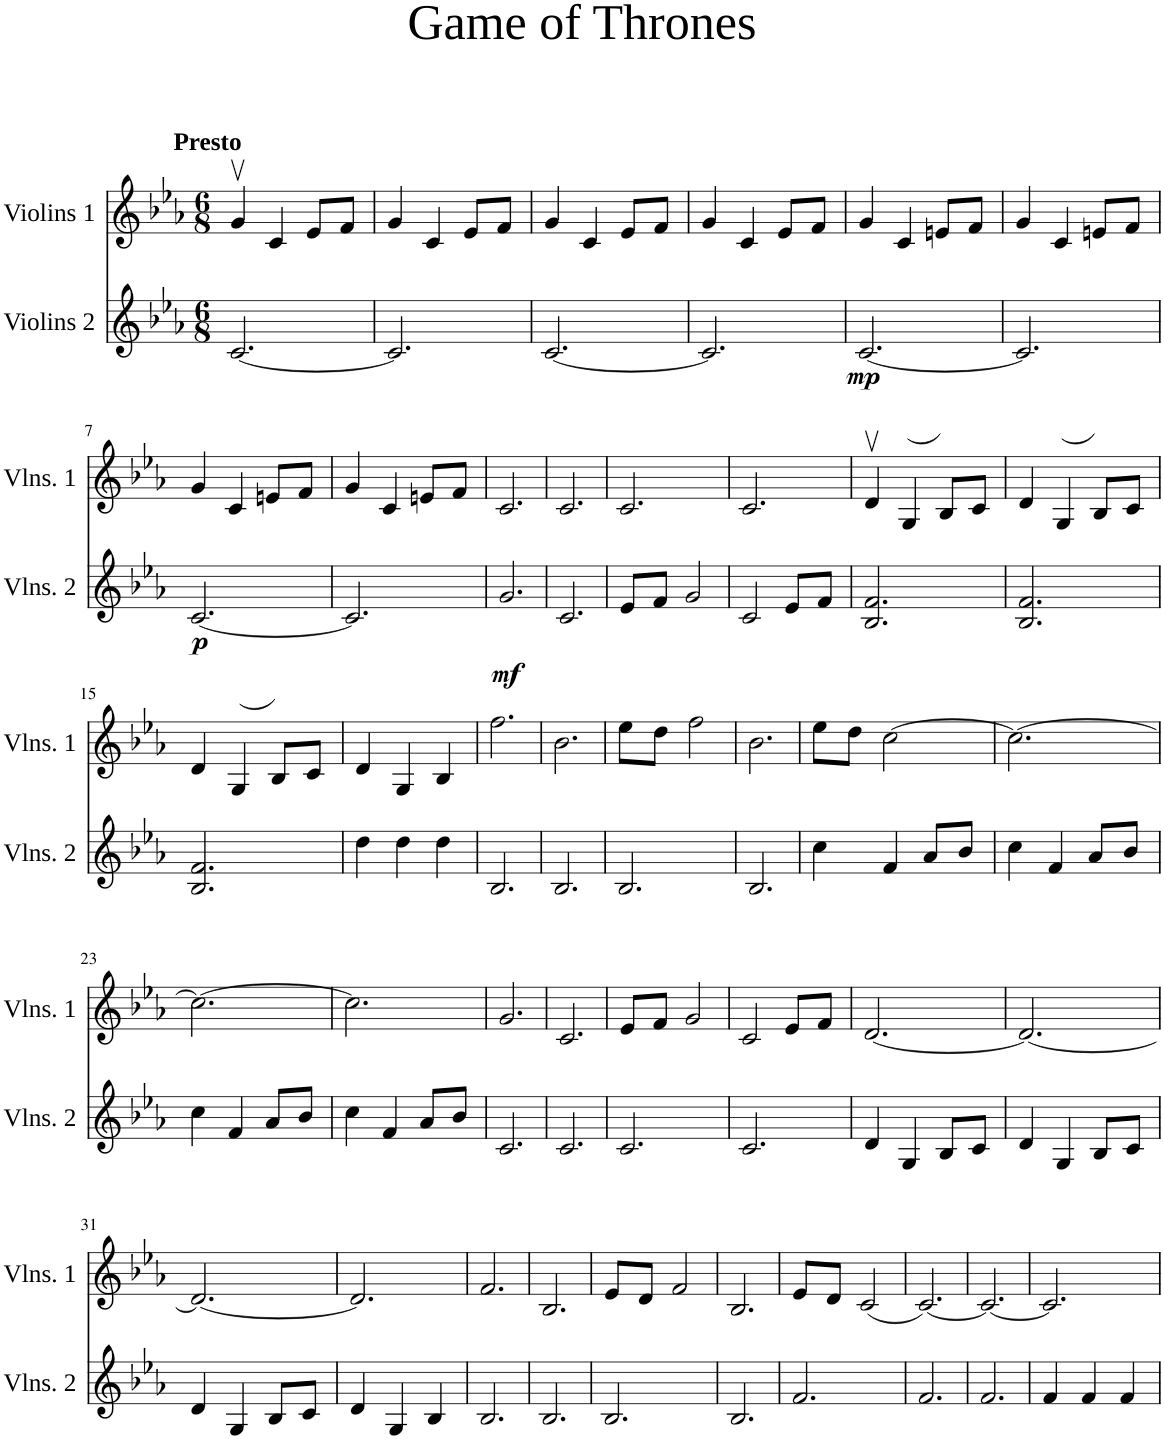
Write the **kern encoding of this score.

**kern	**dynam	**kern
*part2	*part2	*part1
*staff2	*staff2	*staff1
*I"Violins 2	*	*I"Violins 1
*I'Vlns. 2	*	*I'Vlns. 1
*clefG2	*	*clefG2
*k[b-e-a-]	*	*k[b-e-a-]
*M6/8	*	*M6/8
=1	=1	=1
!	!	!LO:TX:a:B:t=Presto
[2.c/	.	4gv/
.	.	4c/
.	.	8e-/L
.	.	8f/J
=2	=2	=2
2.c/]	.	4g/
.	.	4c/
.	.	8e-/L
.	.	8f/J
=3	=3	=3
[2.c/	.	4g/
.	.	4c/
.	.	8e-/L
.	.	8f/J
=4	=4	=4
2.c/]	.	4g/
.	.	4c/
.	.	8e-/L
.	.	8f/J
=5	=5	=5
!	!LO:DY:b	!
[2.c/	mp	4g/
.	.	4c/
.	.	8en/L
.	.	8f/J
=6	=6	=6
2.c/]	.	4g/
.	.	4c/
.	.	8en/L
.	.	8f/J
!!LO:LB:g=z
=7	=7	=7
!	!LO:DY:b	!
[2.c/	p	4g/
.	.	4c/
.	.	8en/L
.	.	8f/J
=8	=8	=8
2.c/]	.	4g/
.	.	4c/
.	.	8en/L
.	.	8f/J
=9	=9	=9
!	!LO:DY:b	!
2.g/	mf	2.c/
=10	=10	=10
2.c/	.	2.c/
=11	=11	=11
8e-/L	.	2.c/
8f/J	.	.
2g/	.	.
=12	=12	=12
2c/	.	2.c/
8e-/L	.	.
8f/J	.	.
=13	=13	=13
2.B-/ 2.f/	.	4dv/
.	.	4G/
.	.	(8B-/L
.	.	8c/J)
=14	=14	=14
2.B-/ 2.f/	.	4d/
.	.	4G/
.	.	(8B-/L
.	.	8c/J)
!!LO:LB:g=z
=15	=15	=15
2.B-/ 2.f/	.	4d/
.	.	4G/
.	.	(8B-/L
.	.	8c/J)
=16	=16	=16
4dd\	.	4d/
4dd\	.	4G/
4dd\	.	4B-/
=17	=17	=17
2.B-/	.	2.ff\
=18	=18	=18
2.B-/	.	2.b-\
=19	=19	=19
2.B-/	.	8ee-\L
.	.	8dd\J
.	.	2ff\
=20	=20	=20
2.B-/	.	2.b-\
=21	=21	=21
4cc\	.	8ee-\L
.	.	8dd\J
4f/	.	[2cc\
8a-/L	.	.
8b-/J	.	.
=22	=22	=22
4cc\	.	2.cc\_
4f/	.	.
8a-/L	.	.
8b-/J	.	.
!!LO:LB:g=z
=23	=23	=23
4cc\	.	2.cc\_
4f/	.	.
8a-/L	.	.
8b-/J	.	.
=24	=24	=24
4cc\	.	2.cc\]
4f/	.	.
8a-/L	.	.
8b-/J	.	.
=25	=25	=25
2.c/	.	2.g/
=26	=26	=26
2.c/	.	2.c/
=27	=27	=27
2.c/	.	8e-/L
.	.	8f/J
.	.	2g/
=28	=28	=28
2.c/	.	2c/
.	.	8e-/L
.	.	8f/J
=29	=29	=29
4d/	.	[2.d/
4G/	.	.
8B-/L	.	.
8c/J	.	.
=30	=30	=30
4d/	.	2.d/_
4G/	.	.
8B-/L	.	.
8c/J	.	.
!!LO:LB:g=z
=31	=31	=31
4d/	.	2.d/_
4G/	.	.
8B-/L	.	.
8c/J	.	.
=32	=32	=32
4d/	.	2.d/]
4G/	.	.
4B-/	.	.
=33	=33	=33
2.B-/	.	2.f/
=34	=34	=34
2.B-/	.	2.B-/
=35	=35	=35
2.B-/	.	8e-/L
.	.	8d/J
.	.	2f/
=36	=36	=36
2.B-/	.	2.B-/
=37	=37	=37
2.f/	.	8e-/L
.	.	8d/J
.	.	(2c/
=38	=38	=38
2.f/	.	[2.c/)
=39	=39	=39
2.f/	.	2.c/_
=40	=40	=40
4f/	.	2.c/]
4f/	.	.
4f/	.	.
=	=	=
*-	*-	*-
